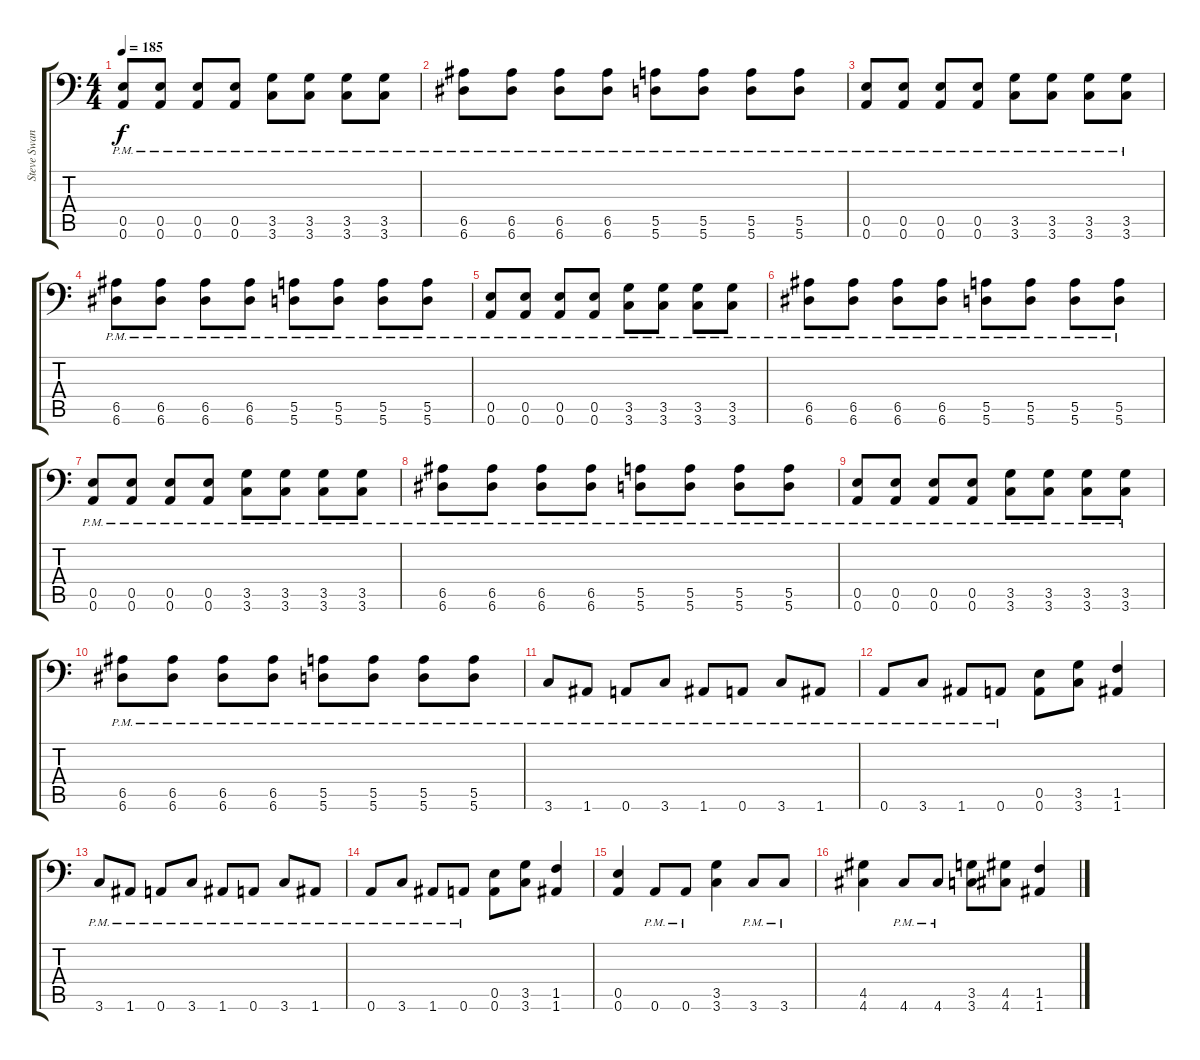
\track ("Steve Swanson (Guitar)" "Steve Swan") {instrument distortionguitar}
\staff {score tabs}
\tuning (B3 Gb3 D3 A2 E2 A1) {hide}
\ts (4 4)
\tempo 185
\clef f4
\ks c
(0.5{pm} 0.6{pm}).8{dy f} (0.5{pm} 0.6{pm}).8 (0.5{pm} 0.6{pm}).8 (0.5{pm} 0.6{pm}).8 (3.5{pm} 3.6{pm}).8 (3.5{pm} 3.6{pm}).8 (3.5{pm} 3.6{pm}).8 (3.5{pm} 3.6{pm}).8 |
(6.5{pm} 6.6{pm}).8 (6.5{pm} 6.6{pm}).8 (6.5{pm} 6.6{pm}).8 (6.5{pm} 6.6{pm}).8 (5.5{pm} 5.6{pm}).8 (5.5{pm} 5.6{pm}).8 (5.5{pm} 5.6{pm}).8 (5.5{pm} 5.6{pm}).8 |
(0.5{pm} 0.6{pm}).8 (0.5{pm} 0.6{pm}).8 (0.5{pm} 0.6{pm}).8 (0.5{pm} 0.6{pm}).8 (3.5{pm} 3.6{pm}).8 (3.5{pm} 3.6{pm}).8 (3.5{pm} 3.6{pm}).8 (3.5{pm} 3.6{pm}).8 |
(6.5{pm} 6.6{pm}).8 (6.5{pm} 6.6{pm}).8 (6.5{pm} 6.6{pm}).8 (6.5{pm} 6.6{pm}).8 (5.5{pm} 5.6{pm}).8 (5.5{pm} 5.6{pm}).8 (5.5{pm} 5.6{pm}).8 (5.5{pm} 5.6{pm}).8 |
(0.5{pm} 0.6{pm}).8 (0.5{pm} 0.6{pm}).8 (0.5{pm} 0.6{pm}).8 (0.5{pm} 0.6{pm}).8 (3.5{pm} 3.6{pm}).8 (3.5{pm} 3.6{pm}).8 (3.5{pm} 3.6{pm}).8 (3.5{pm} 3.6{pm}).8 |
(6.5{pm} 6.6{pm}).8 (6.5{pm} 6.6{pm}).8 (6.5{pm} 6.6{pm}).8 (6.5{pm} 6.6{pm}).8 (5.5{pm} 5.6{pm}).8 (5.5{pm} 5.6{pm}).8 (5.5{pm} 5.6{pm}).8 (5.5{pm} 5.6{pm}).8 |
(0.5{pm} 0.6{pm}).8 (0.5{pm} 0.6{pm}).8 (0.5{pm} 0.6{pm}).8 (0.5{pm} 0.6{pm}).8 (3.5{pm} 3.6{pm}).8 (3.5{pm} 3.6{pm}).8 (3.5{pm} 3.6{pm}).8 (3.5{pm} 3.6{pm}).8 |
(6.5{pm} 6.6{pm}).8 (6.5{pm} 6.6{pm}).8 (6.5{pm} 6.6{pm}).8 (6.5{pm} 6.6{pm}).8 (5.5{pm} 5.6{pm}).8 (5.5{pm} 5.6{pm}).8 (5.5{pm} 5.6{pm}).8 (5.5{pm} 5.6{pm}).8 |
(0.5{pm} 0.6{pm}).8 (0.5{pm} 0.6{pm}).8 (0.5{pm} 0.6{pm}).8 (0.5{pm} 0.6{pm}).8 (3.5{pm} 3.6{pm}).8 (3.5{pm} 3.6{pm}).8 (3.5{pm} 3.6{pm}).8 (3.5{pm} 3.6{pm}).8 |
(6.5{pm} 6.6{pm}).8 (6.5{pm} 6.6{pm}).8 (6.5{pm} 6.6{pm}).8 (6.5{pm} 6.6{pm}).8 (5.5{pm} 5.6{pm}).8 (5.5{pm} 5.6{pm}).8 (5.5{pm} 5.6{pm}).8 (5.5{pm} 5.6{pm}).8 |
3.6{pm}.8 1.6{pm}.8 0.6{pm}.8 3.6{pm}.8 1.6{pm}.8 0.6{pm}.8 3.6{pm}.8 1.6{pm}.8 |
0.6{pm}.8 3.6{pm}.8 1.6{pm}.8 0.6{pm}.8 (0.5 0.6).8 (3.5 3.6).8 (1.5 1.6).4 |
3.6{pm}.8 1.6{pm}.8 0.6{pm}.8 3.6{pm}.8 1.6{pm}.8 0.6{pm}.8 3.6{pm}.8 1.6{pm}.8 |
0.6{pm}.8 3.6{pm}.8 1.6{pm}.8 0.6{pm}.8 (0.5 0.6).8 (3.5 3.6).8 (1.5 1.6).4 |
(0.5 0.6).4 0.6{pm}.8 0.6{pm}.8 (3.5 3.6).4 3.6{pm}.8 3.6{pm}.8 |
(4.5 4.6).4 4.6{pm}.8 4.6{pm}.8 (3.5 3.6).8 (4.5 4.6).8 (1.5 1.6).4
